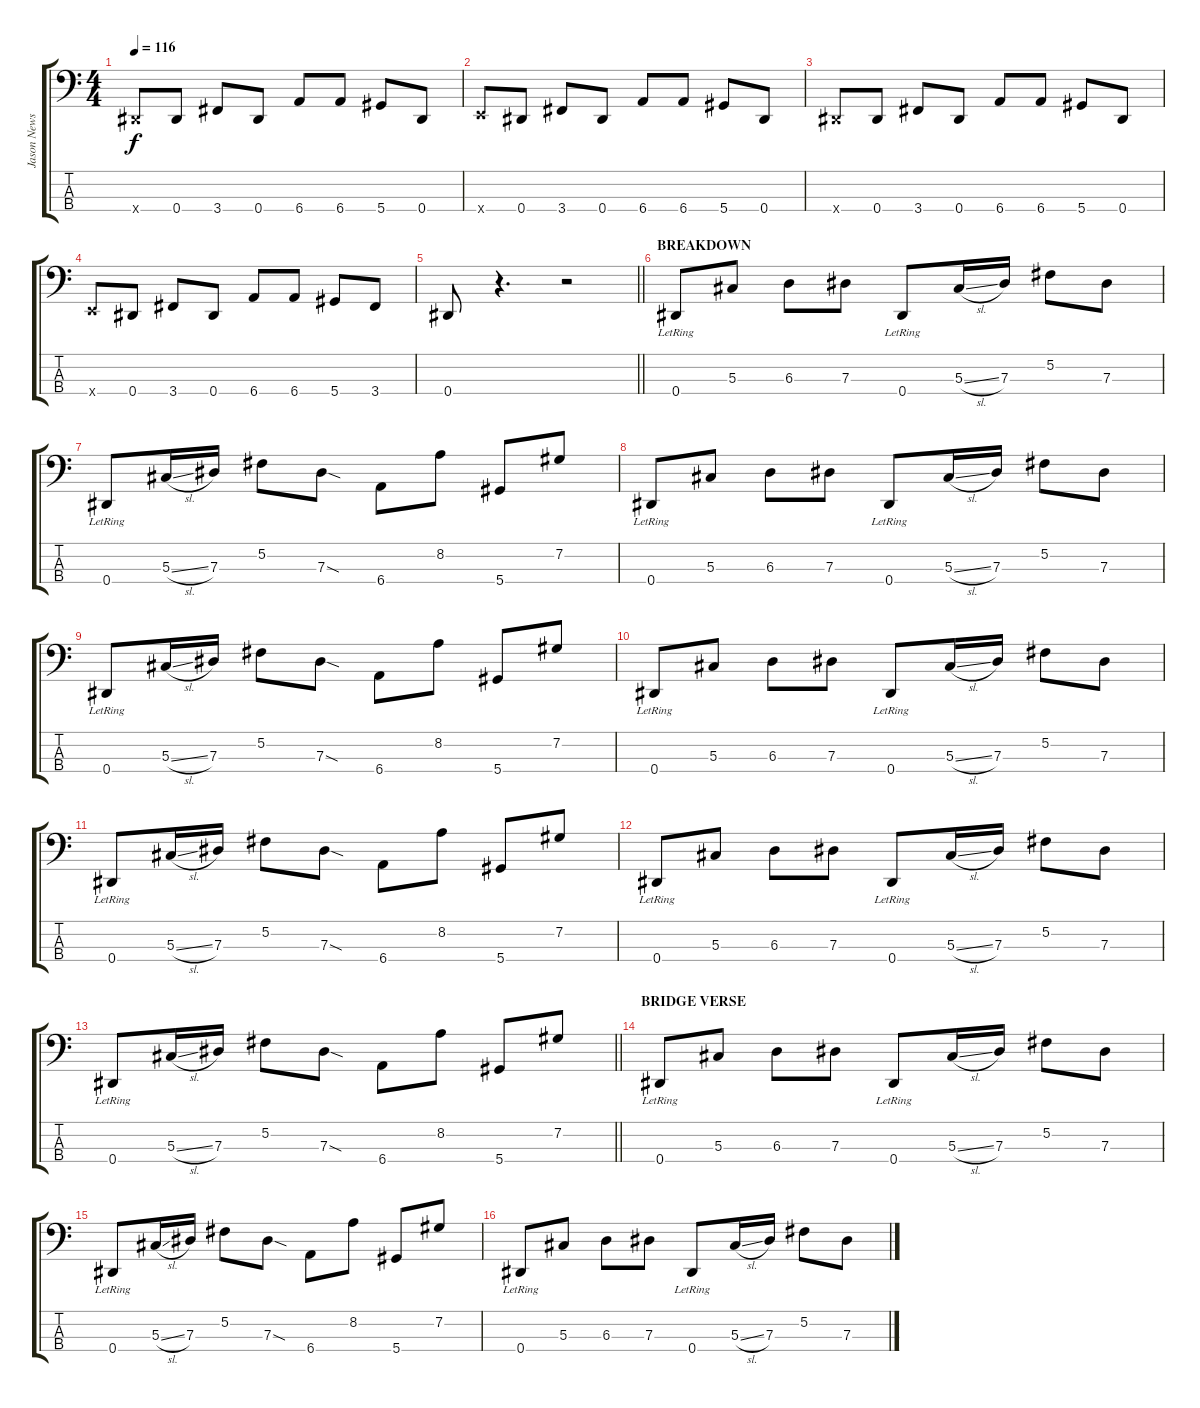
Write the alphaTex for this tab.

\track ("Jason Newsted - bass guitar" "Jason News") {instrument electricbassfinger}
\staff {score tabs}
\tuning (Gb2 Db2 Ab1 Eb1) {hide}
\ts (4 4)
\tempo 116
\clef f4
\ks c
0.4{x}.8{dy f} 0.4.8 3.4.8 0.4.8 6.4.8 6.4.8 5.4.8 0.4.8 |
1.4{x}.8 0.4.8 3.4.8 0.4.8 6.4.8 6.4.8 5.4.8 0.4.8 |
0.4{x}.8 0.4.8 3.4.8 0.4.8 6.4.8 6.4.8 5.4.8 0.4.8 |
1.4{x}.8 0.4.8 3.4.8 0.4.8 6.4.8 6.4.8 5.4.8 3.4.8 |
\barLineRight lightlight
0.4.8 r.4{d} r.2 |
\section ("" "BREAKDOWN")
0.4{lr}.8 5.3.8 6.3.8 7.3.8 0.4{lr}.8 5.3{sl}.16 7.3.16 5.2.8 7.3.8 |
0.4{lr}.8 5.3{sl}.16 7.3.16 5.2.8 7.3{sod}.8 6.4.8 8.2.8 5.4.8 7.2.8 |
0.4{lr}.8 5.3.8 6.3.8 7.3.8 0.4{lr}.8 5.3{sl}.16 7.3.16 5.2.8 7.3.8 |
0.4{lr}.8 5.3{sl}.16 7.3.16 5.2.8 7.3{sod}.8 6.4.8 8.2.8 5.4.8 7.2.8 |
0.4{lr}.8 5.3.8 6.3.8 7.3.8 0.4{lr}.8 5.3{sl}.16 7.3.16 5.2.8 7.3.8 |
0.4{lr}.8 5.3{sl}.16 7.3.16 5.2.8 7.3{sod}.8 6.4.8 8.2.8 5.4.8 7.2.8 |
0.4{lr}.8 5.3.8 6.3.8 7.3.8 0.4{lr}.8 5.3{sl}.16 7.3.16 5.2.8 7.3.8 |
\barLineRight lightlight
0.4{lr}.8 5.3{sl}.16 7.3.16 5.2.8 7.3{sod}.8 6.4.8 8.2.8 5.4.8 7.2.8 |
\section ("" "BRIDGE VERSE")
0.4{lr}.8 5.3.8 6.3.8 7.3.8 0.4{lr}.8 5.3{sl}.16 7.3.16 5.2.8 7.3.8 |
0.4{lr}.8 5.3{sl}.16 7.3.16 5.2.8 7.3{sod}.8 6.4.8 8.2.8 5.4.8 7.2.8 |
0.4{lr}.8 5.3.8 6.3.8 7.3.8 0.4{lr}.8 5.3{sl}.16 7.3.16 5.2.8 7.3.8
